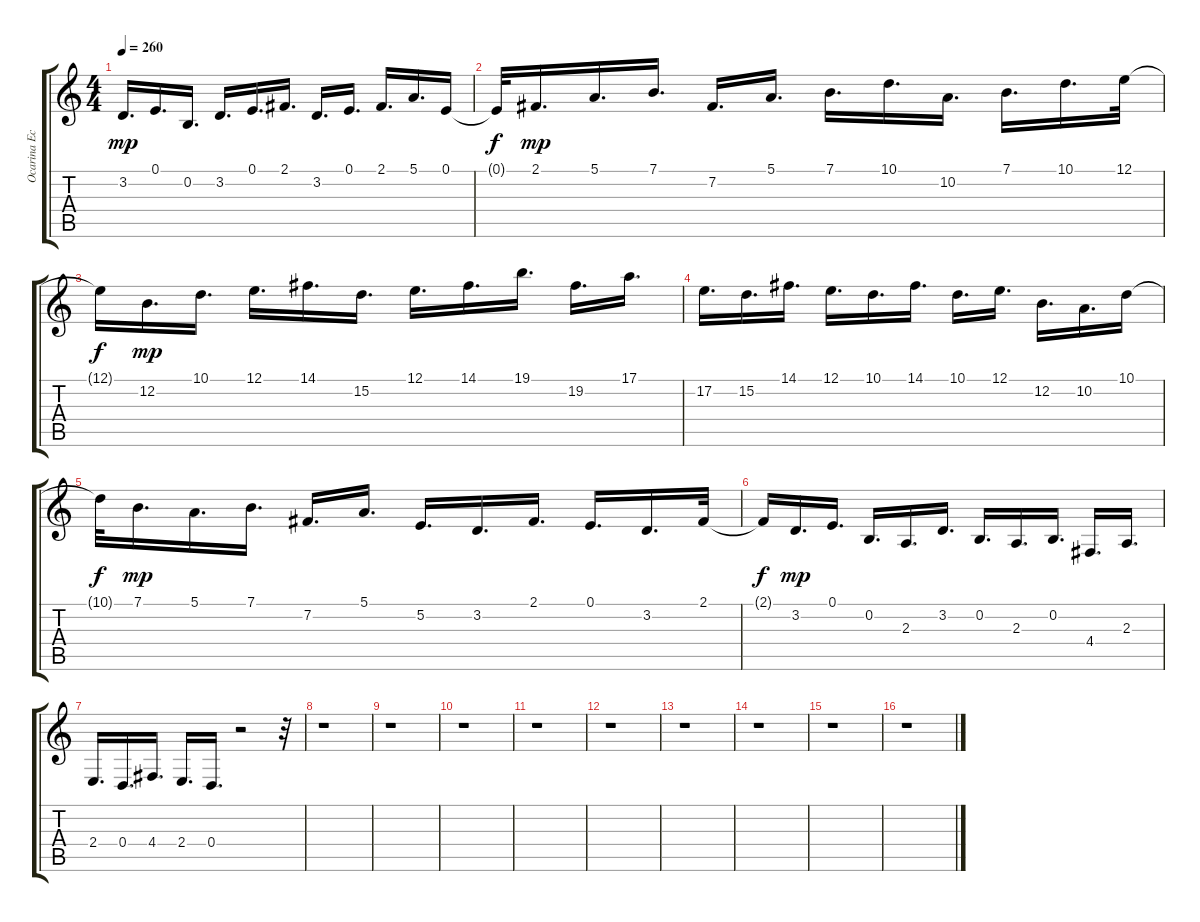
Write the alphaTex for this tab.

\track ("Ocarina Echo" "Ocarina Ec") {instrument ocarina}
\staff {score tabs}
\tuning (E4 B3 G3 D3 A2 E2) {hide}
\ts (4 4)
\tempo 260
\clef g2
\ks c
3.2.16{d dy mp} 0.1.16{d} 0.2.16{d} 3.2.16{d} 0.1.16{d} 2.1.16{d} 3.2.16{d} 0.1.16{d} 2.1.16{d} 5.1.16{d} 0.1.16 |
0.1{t}.32{dy f} 2.1.16{d dy mp} 5.1.16{d} 7.1.16{d} 7.2.16{d} 5.1.16{d} 7.1.16{d} 10.1.16{d} 10.2.16{d} 7.1.16{d} 10.1.16{d} 12.1.32 |
12.1{t}.16{dy f} 12.2.16{d dy mp} 10.1.16{d} 12.1.16{d} 14.1.16{d} 15.2.16{d} 12.1.16{d} 14.1.16{d} 19.1.16{d} 19.2.16{d} 17.1.16{d} |
17.2.16{d} 15.2.16{d} 14.1.16{d} 12.1.16{d} 10.1.16{d} 14.1.16{d} 10.1.16{d} 12.1.16{d} 12.2.16{d} 10.2.16{d} 10.1.16 |
10.1{t}.32{dy f} 7.1.16{d dy mp} 5.1.16{d} 7.1.16{d} 7.2.16{d} 5.1.16{d} 5.2.16{d} 3.2.16{d} 2.1.16{d} 0.1.16{d} 3.2.16{d} 2.1.32 |
2.1{t}.16{dy f} 3.2.16{d dy mp} 0.1.16{d} 0.2.16{d} 2.3.16{d} 3.2.16{d} 0.2.16{d} 2.3.16{d} 0.2.16{d} 4.4.16{d} 2.3.16{d} |
2.4.16{d} 0.4.16{d} 4.4.16{d} 2.4.16{d} 0.4.16{d} r.2 r.32 |
r.1 |
r.1 |
r.1 |
r.1 |
r.1 |
r.1 |
r.1 |
r.1 |
r.1
